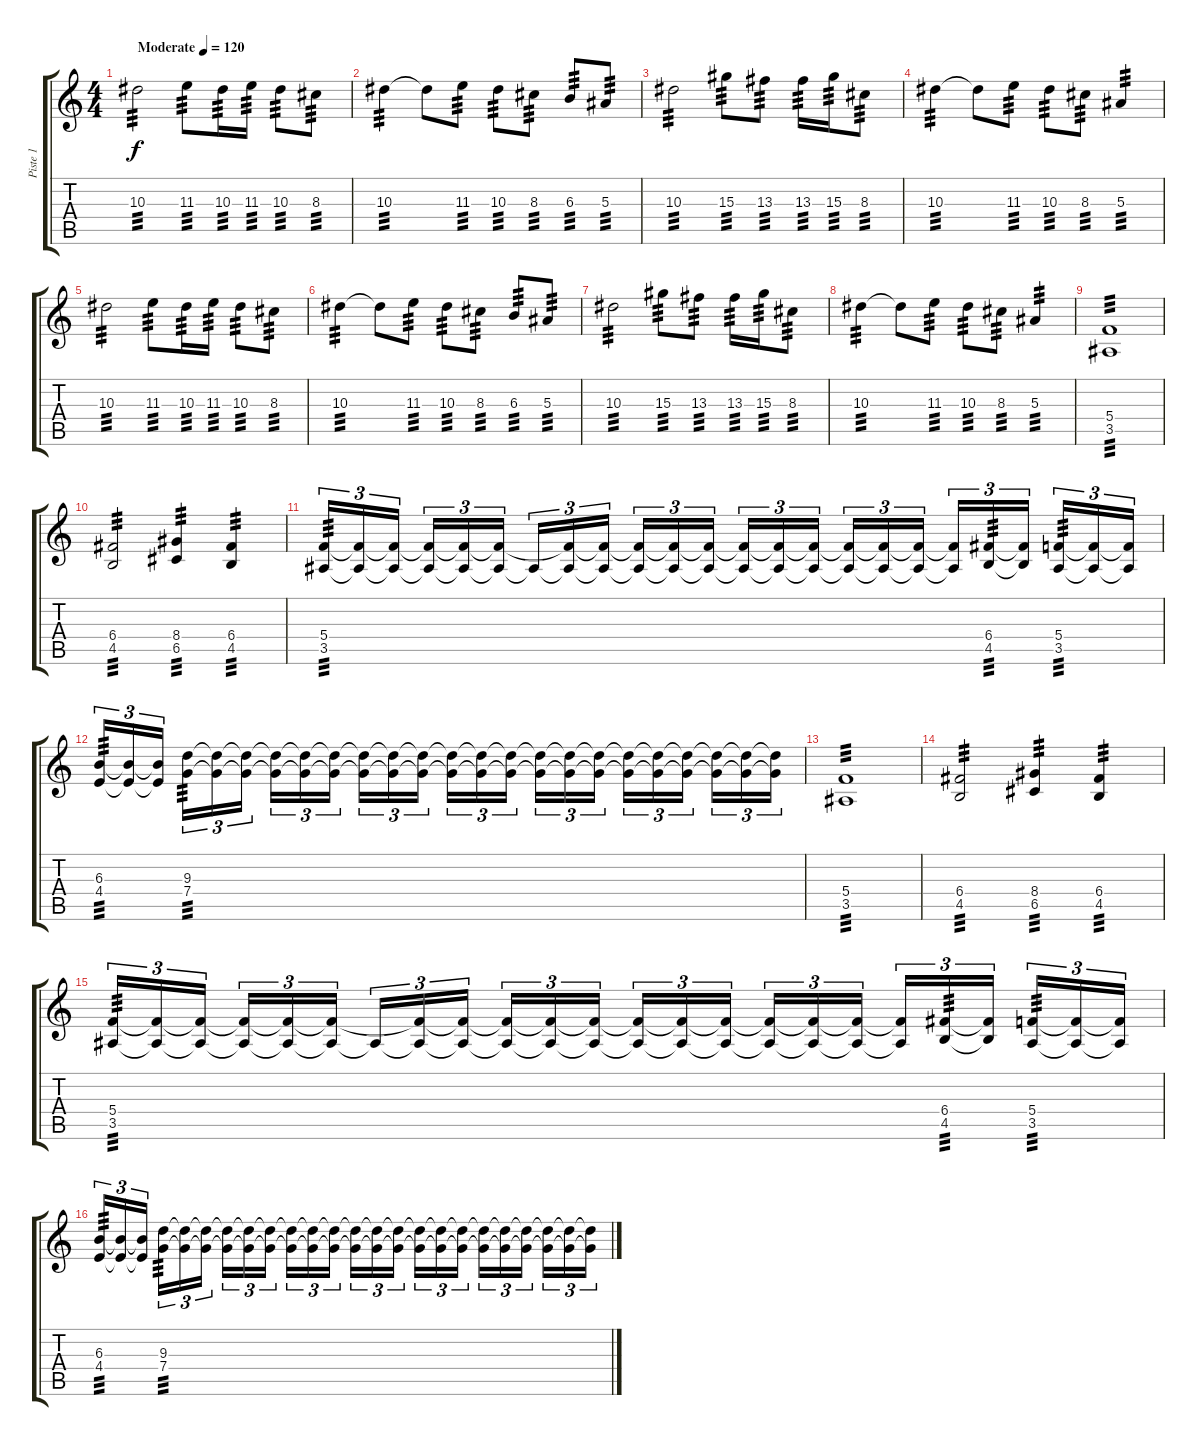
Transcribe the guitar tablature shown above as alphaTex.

\track ("Piste 1" "Piste 1") {instrument distortionguitar}
\staff {score tabs}
\tuning (D4 A3 F3 C3 G2 D2) {hide}
\ts (4 4)
\tempo (120 "Moderate")
\clef g2
\ks c
10.3.2{tp 3 dy f instrument distortionguitar} 11.3.8{tp 3} 10.3.16{tp 3} 11.3.16{tp 3} 10.3.8{tp 3} 8.3.8{tp 3} |
10.3.4{tp 3} 10.3{t}.8 11.3.8{tp 3} 10.3.8{tp 3} 8.3.8{tp 3} 6.3.8{tp 3} 5.3.8{tp 3} |
10.3.2{tp 3} 15.3.8{tp 3} 13.3.8{tp 3} 13.3.16{tp 3} 15.3.16{tp 3} 8.3.8{tp 3} |
10.3.4{tp 3} 10.3{t}.8 11.3.8{tp 3} 10.3.8{tp 3} 8.3.8{tp 3} 5.3.4{tp 3} |
10.3.2{tp 3} 11.3.8{tp 3} 10.3.16{tp 3} 11.3.16{tp 3} 10.3.8{tp 3} 8.3.8{tp 3} |
10.3.4{tp 3} 10.3{t}.8 11.3.8{tp 3} 10.3.8{tp 3} 8.3.8{tp 3} 6.3.8{tp 3} 5.3.8{tp 3} |
10.3.2{tp 3} 15.3.8{tp 3} 13.3.8{tp 3} 13.3.16{tp 3} 15.3.16{tp 3} 8.3.8{tp 3} |
10.3.4{tp 3} 10.3{t}.8 11.3.8{tp 3} 10.3.8{tp 3} 8.3.8{tp 3} 5.3.4{tp 3} |
(5.4 3.5).1{tp 3} |
(6.4 4.5).2{tp 3} (8.4 6.5).4{tp 3} (6.4 4.5).4{tp 3} |
(5.4 3.5).16{tu (3 2) tp 3} (5.4{t} 3.5{t}).16{tu (3 2)} (5.4{t} 3.5{t}).16{tu (3 2) beam splitsecondary} (5.4{t} 3.5{t}).16{tu (3 2)} (5.4{t} 3.5{t}).16{tu (3 2)} (5.4{t} 3.5{t}).16{tu (3 2)} 3.5{t}.16{tu (3 2)} (5.4{t} 3.5{t}).16{tu (3 2)} (5.4{t} 3.5{t}).16{tu (3 2) beam splitsecondary} (5.4{t} 3.5{t}).16{tu (3 2)} (5.4{t} 3.5{t}).16{tu (3 2)} (5.4{t} 3.5{t}).16{tu (3 2)} (5.4{t} 3.5{t}).16{tu (3 2)} (5.4{t} 3.5{t}).16{tu (3 2)} (5.4{t} 3.5{t}).16{tu (3 2) beam splitsecondary} (5.4{t} 3.5{t}).16{tu (3 2)} (5.4{t} 3.5{t}).16{tu (3 2)} (5.4{t} 3.5{t}).16{tu (3 2)} (5.4{t} 3.5{t}).16{tu (3 2)} (6.4 4.5).16{tu (3 2) tp 3} (6.4{t} 4.5{t}).16{tu (3 2) beam splitsecondary} (5.4 3.5).16{tu (3 2) tp 3} (5.4{t} 3.5{t}).16{tu (3 2)} (5.4{t} 3.5{t}).16{tu (3 2)} |
(6.3 4.4).16{tu (3 2) tp 3} (6.3{t} 4.4{t}).16{tu (3 2)} (6.3{t} 4.4{t}).16{tu (3 2) beam splitsecondary} (9.3 7.4).16{tu (3 2) tp 3} (9.3{t} 7.4{t}).16{tu (3 2)} (9.3{t} 7.4{t}).16{tu (3 2)} (9.3{t} 7.4{t}).16{tu (3 2)} (9.3{t} 7.4{t}).16{tu (3 2)} (9.3{t} 7.4{t}).16{tu (3 2) beam splitsecondary} (9.3{t} 7.4{t}).16{tu (3 2)} (9.3{t} 7.4{t}).16{tu (3 2)} (9.3{t} 7.4{t}).16{tu (3 2)} (9.3{t} 7.4{t}).16{tu (3 2)} (9.3{t} 7.4{t}).16{tu (3 2)} (9.3{t} 7.4{t}).16{tu (3 2) beam splitsecondary} (9.3{t} 7.4{t}).16{tu (3 2)} (9.3{t} 7.4{t}).16{tu (3 2)} (9.3{t} 7.4{t}).16{tu (3 2)} (9.3{t} 7.4{t}).16{tu (3 2)} (9.3{t} 7.4{t}).16{tu (3 2)} (9.3{t} 7.4{t}).16{tu (3 2) beam splitsecondary} (9.3{t} 7.4{t}).16{tu (3 2)} (9.3{t} 7.4{t}).16{tu (3 2)} (9.3{t} 7.4{t}).16{tu (3 2)} |
(5.4 3.5).1{tp 3} |
(6.4 4.5).2{tp 3} (8.4 6.5).4{tp 3} (6.4 4.5).4{tp 3} |
(5.4 3.5).16{tu (3 2) tp 3} (5.4{t} 3.5{t}).16{tu (3 2)} (5.4{t} 3.5{t}).16{tu (3 2) beam splitsecondary} (5.4{t} 3.5{t}).16{tu (3 2)} (5.4{t} 3.5{t}).16{tu (3 2)} (5.4{t} 3.5{t}).16{tu (3 2)} 3.5{t}.16{tu (3 2)} (5.4{t} 3.5{t}).16{tu (3 2)} (5.4{t} 3.5{t}).16{tu (3 2) beam splitsecondary} (5.4{t} 3.5{t}).16{tu (3 2)} (5.4{t} 3.5{t}).16{tu (3 2)} (5.4{t} 3.5{t}).16{tu (3 2)} (5.4{t} 3.5{t}).16{tu (3 2)} (5.4{t} 3.5{t}).16{tu (3 2)} (5.4{t} 3.5{t}).16{tu (3 2) beam splitsecondary} (5.4{t} 3.5{t}).16{tu (3 2)} (5.4{t} 3.5{t}).16{tu (3 2)} (5.4{t} 3.5{t}).16{tu (3 2)} (5.4{t} 3.5{t}).16{tu (3 2)} (6.4 4.5).16{tu (3 2) tp 3} (6.4{t} 4.5{t}).16{tu (3 2) beam splitsecondary} (5.4 3.5).16{tu (3 2) tp 3} (5.4{t} 3.5{t}).16{tu (3 2)} (5.4{t} 3.5{t}).16{tu (3 2)} |
(6.3 4.4).16{tu (3 2) tp 3} (6.3{t} 4.4{t}).16{tu (3 2)} (6.3{t} 4.4{t}).16{tu (3 2) beam splitsecondary} (9.3 7.4).16{tu (3 2) tp 3} (9.3{t} 7.4{t}).16{tu (3 2)} (9.3{t} 7.4{t}).16{tu (3 2)} (9.3{t} 7.4{t}).16{tu (3 2)} (9.3{t} 7.4{t}).16{tu (3 2)} (9.3{t} 7.4{t}).16{tu (3 2) beam splitsecondary} (9.3{t} 7.4{t}).16{tu (3 2)} (9.3{t} 7.4{t}).16{tu (3 2)} (9.3{t} 7.4{t}).16{tu (3 2)} (9.3{t} 7.4{t}).16{tu (3 2)} (9.3{t} 7.4{t}).16{tu (3 2)} (9.3{t} 7.4{t}).16{tu (3 2) beam splitsecondary} (9.3{t} 7.4{t}).16{tu (3 2)} (9.3{t} 7.4{t}).16{tu (3 2)} (9.3{t} 7.4{t}).16{tu (3 2)} (9.3{t} 7.4{t}).16{tu (3 2)} (9.3{t} 7.4{t}).16{tu (3 2)} (9.3{t} 7.4{t}).16{tu (3 2) beam splitsecondary} (9.3{t} 7.4{t}).16{tu (3 2)} (9.3{t} 7.4{t}).16{tu (3 2)} (9.3{t} 7.4{t}).16{tu (3 2)}
